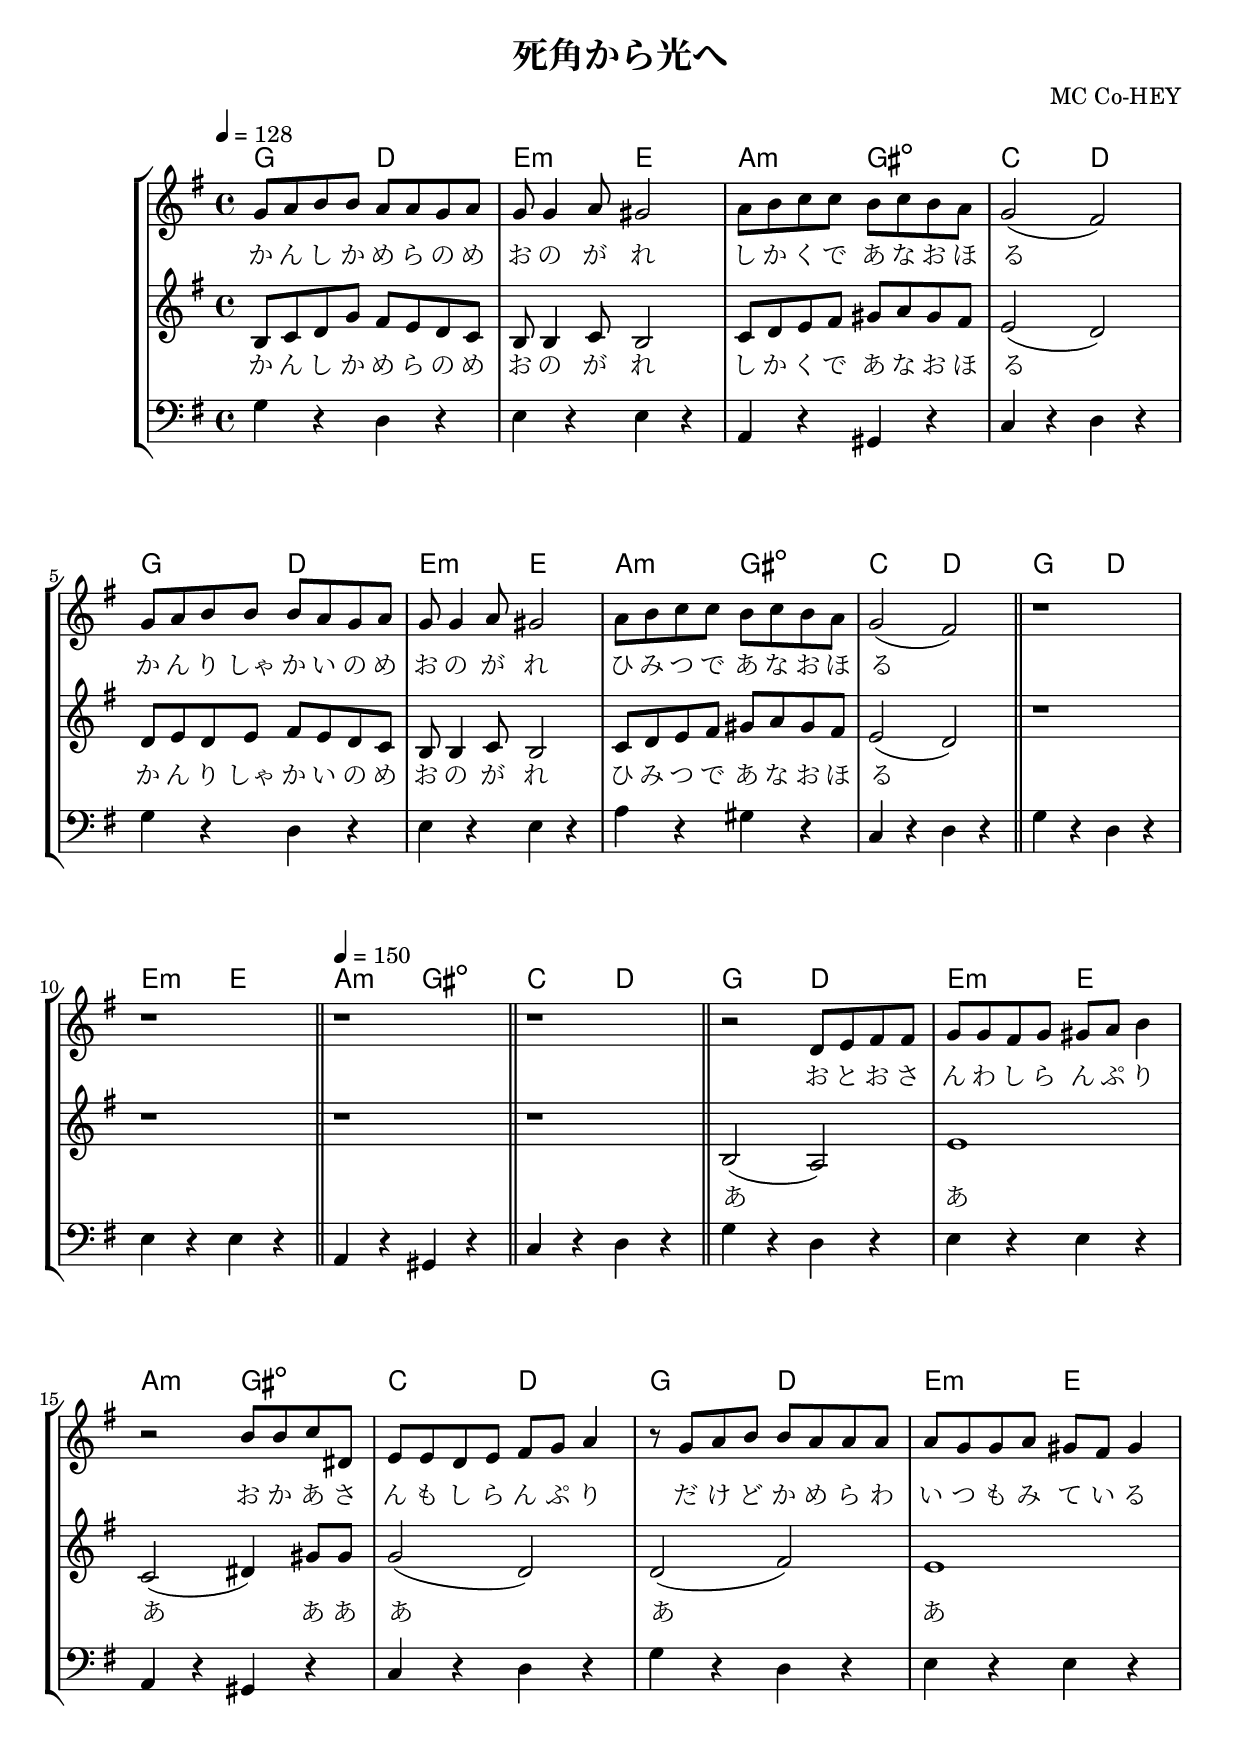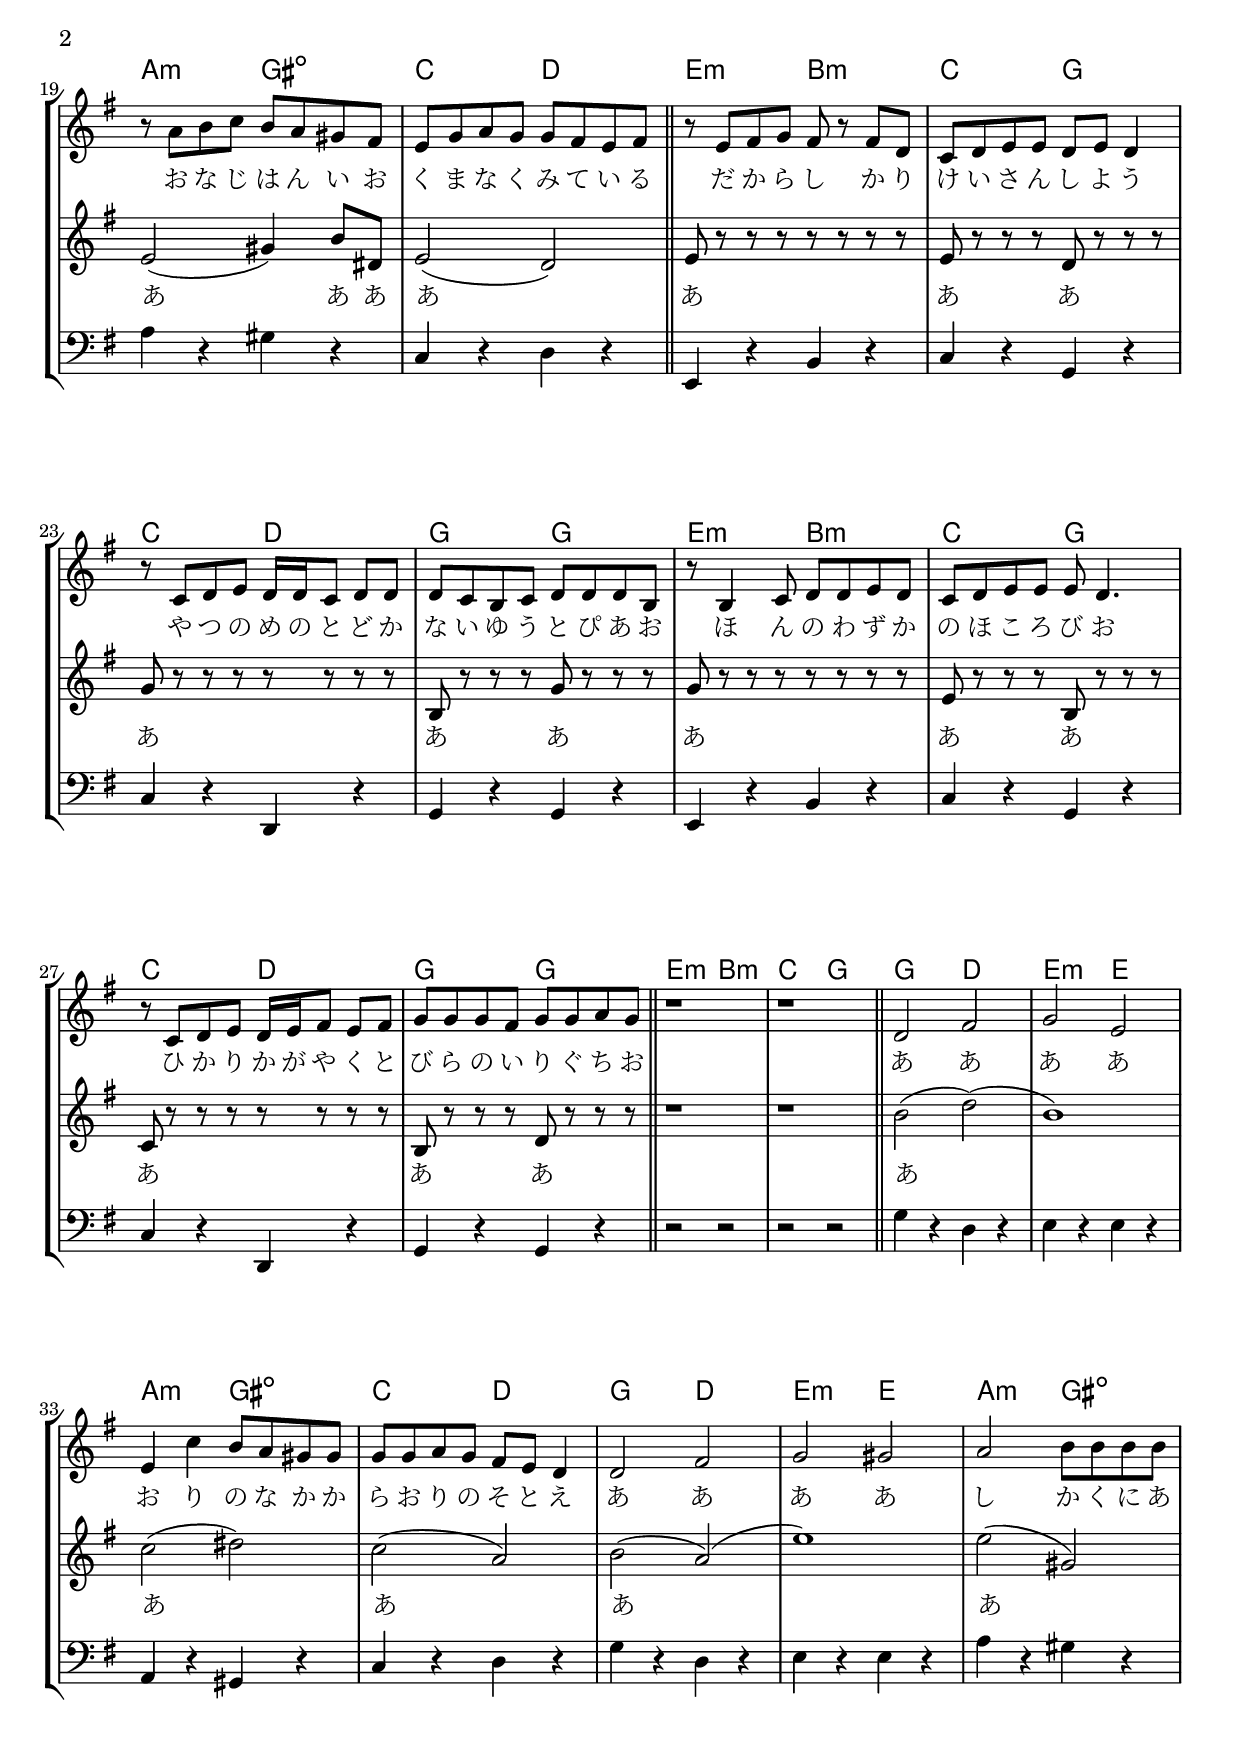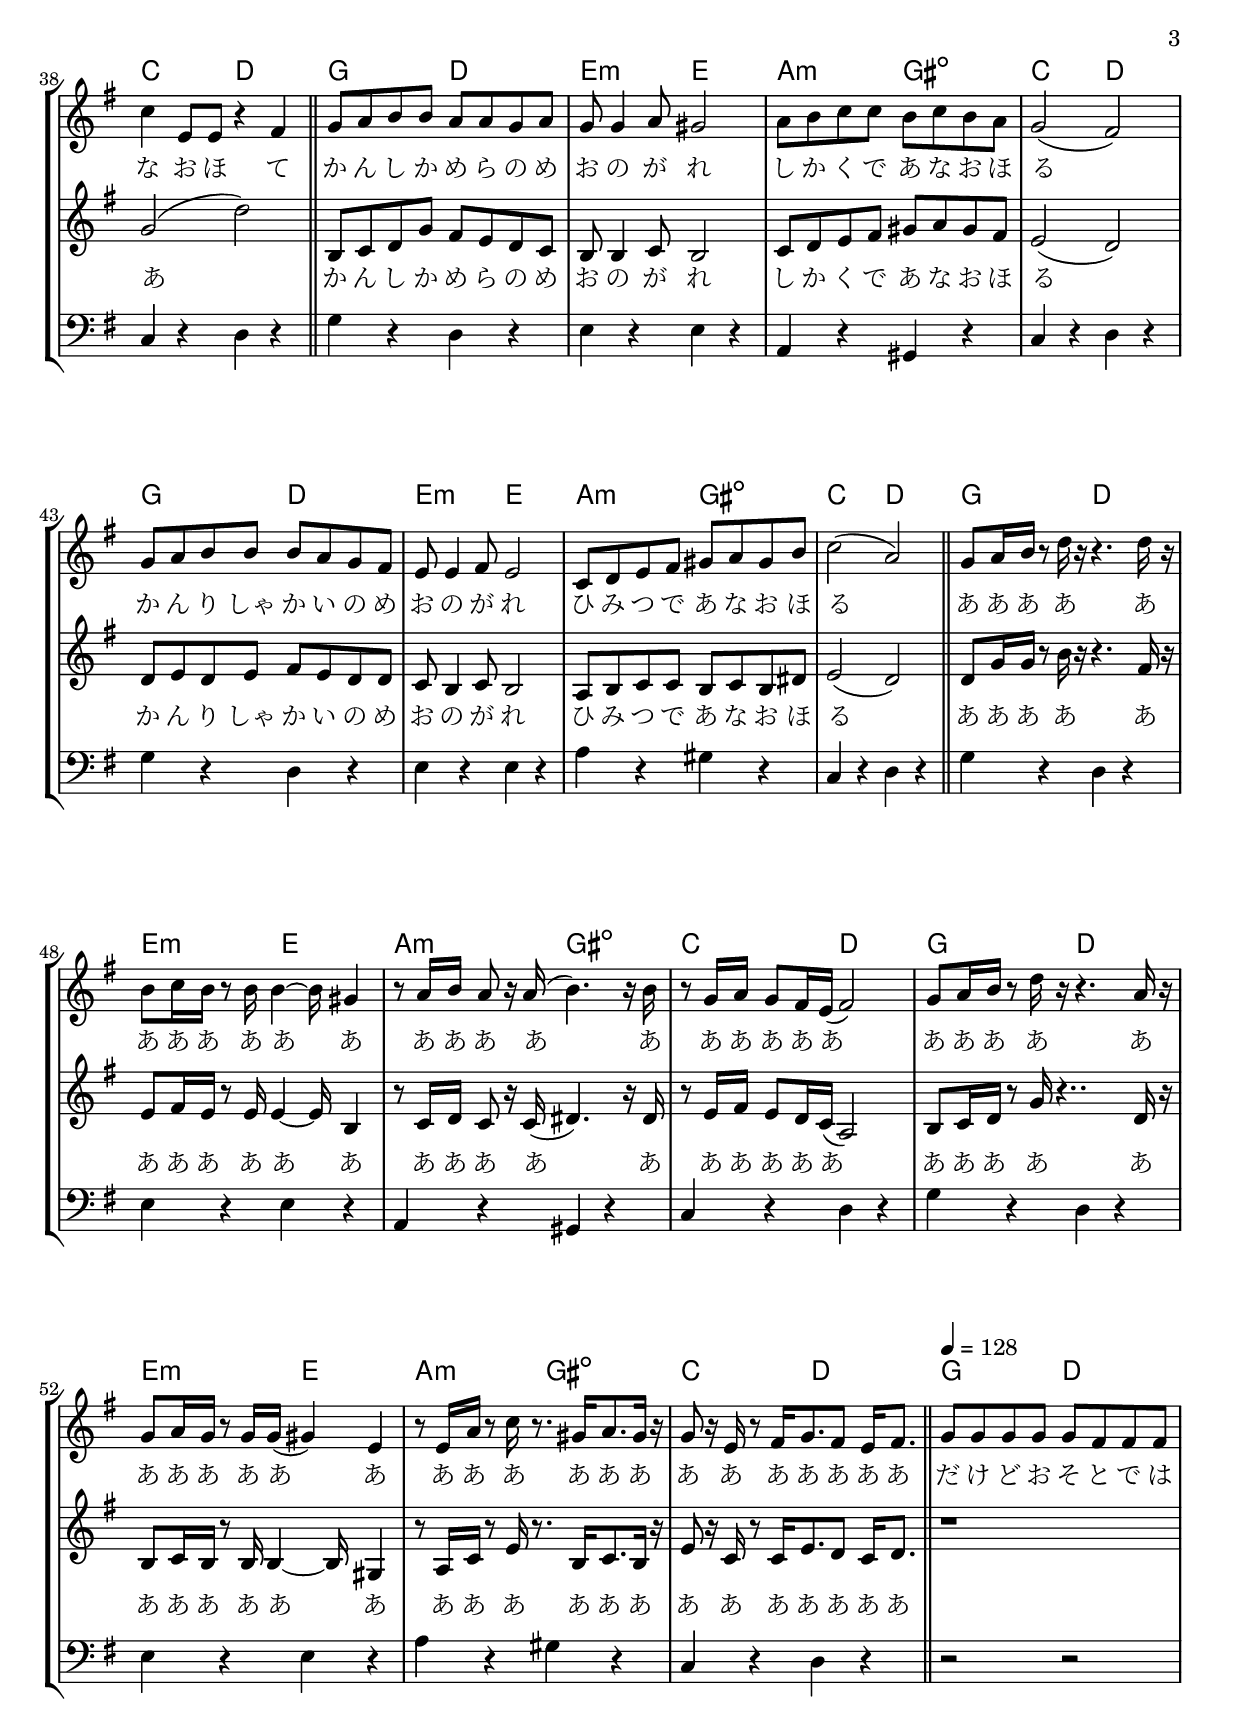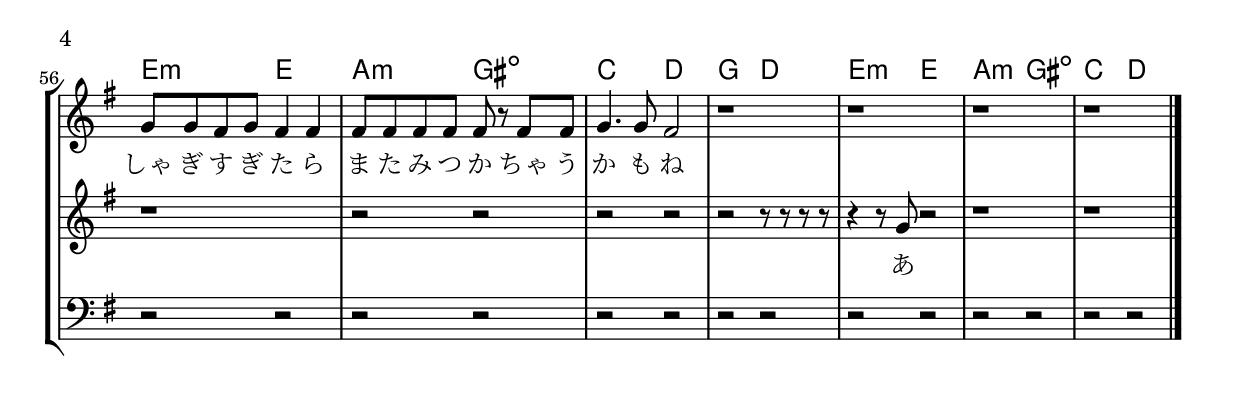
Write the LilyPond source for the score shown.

\version "2.12.1"

\header {
	title = \markup {死角から光へ}
	composer = \markup \center-column {"MC Co-HEY"}
}

harmony = \chordmode {
	g2 d e:m e a:m gis:dim c d g d e:m e a:m gis:dim c d 

	g d e:m e 

	a:m gis:dim 

	c d 

	g d e:m e a:m gis:dim c d g d e:m e a:m gis:dim c d 

	e:m b:m c g c d g g e:m b:m c g c d g g 

	e:m b:m c g 

	g d e:m e a:m gis:dim c d g d e:m e a:m gis:dim c d 

	g d e:m e a:m gis:dim c d g d e:m e a:m gis:dim c d 

	g d e:m e a:m gis:dim c d g d e:m e a:m gis:dim c d 

	g d e:m e a:m gis:dim c d g d e:m e a:m gis:dim c d 
}

melody = {
	\set Staff.midiInstrument = #"mmi0.48"
		\key g \major
	\tempo 4 = 128
g'8  a'8  b'8  b'8  a'8  a'8  g'8  a'8 
	g'8  g'4  a'8  gis'2 
	a'8  b'8  c''8  c''8  b'8  c''8  b'8  a'8 
	g'2  (fis'2) 
	g'8  a'8  b'8  b'8  b'8  a'8  g'8  a'8 
	g'8  g'4  a'8  gis'2 
	a'8  b'8  c''8  c''8  b'8  c''8  b'8  a'8 
	g'2  (fis'2)
	r1 | r1   
	\tempo 4 = 150
	r1   
	r1   
	\set Staff.midiInstrument = #"mmi0.48"
	r2  d'8  e'8  fis'8  fis'8 
	g'8  g'8  fis'8  g'8  gis'8  a'8  b'4 
	r2  b'8  b'8  c''8  dis'8 
	e'8  e'8  d'8  e'8  fis'8  g'8  a'4 
	r8  g'8  a'8  b'8  b'8  a'8  a'8  a'8 
	a'8  g'8  g'8  a'8  gis'8  fis'8  gis'4 
	r8  a'8  b'8  c''8  b'8  a'8  gis'8  fis'8 
	e'8  g'8  a'8  g'8  g'8  fis'8  e'8  fis'8
	\set Staff.midiInstrument = #"mmi0.48"
	r8  e'8  fis'8  g'8  fis'8  r8  fis'8  d'8 
	c'8  d'8  e'8  e'8  d'8  e'8  d'4 
	r8  c'8  d'8  e'8  d'16  d'16  c'8  d'8  d'8 
	d'8  c'8  b8  c'8  d'8  d'8  d'8  b8 
	r8  b4  c'8  d'8  d'8  e'8  d'8 
	c'8  d'8  e'8  e'8  e'8  d'4. 
	r8  c'8  d'8  e'8  d'16  e'16  fis'8  e'8  fis'8 
	g'8  g'8  g'8  fis'8  g'8  g'8  a'8  g'8
	r1 | r1   
	\set Staff.midiInstrument = #"mmi0.48"
	d'2  fis'2 
	g'2  e'2 
	e'4  c''4  b'8  a'8  gis'8  gis'8 
	g'8  g'8  a'8  g'8  fis'8  e'8  d'4 
	d'2  fis'2 
	g'2  gis'2 
	a'2  b'8  b'8  b'8  b'8 
	c''4  e'8  e'8  r4  fis'4
	\set Staff.midiInstrument = #"mmi0.48"
	g'8  a'8  b'8  b'8  a'8  a'8  g'8  a'8 
	g'8  g'4  a'8  gis'2 
	a'8  b'8  c''8  c''8  b'8  c''8  b'8  a'8 
	g'2  (fis'2) 
	g'8  a'8  b'8  b'8  b'8  a'8  g'8  fis'8 
	e'8  e'4  fis'8  e'2 
	c'8  d'8  e'8  fis'8  gis'8  a'8  gis'8  b'8 
	c''2  (a'2)
	\set Staff.midiInstrument = #"Electric Grand"
	g'8  a'16  b'16  r8  d''16  r16  r4.  d''16  r16 
	b'8  c''16  b'16  r8  b'16  b'4~b'16  gis'4 
	r8  a'16  b'16  a'8  r16  a'16  (b'4.)  r16  b'16 
	r8  g'16  a'16  g'8  fis'16  e'16  (fis'2) 
	g'8  a'16  b'16  r8  d''16  r16  r4.  a'16  r16 
	g'8  a'16  g'16  r8  g'16  g'16  (gis'4)  e'4 
	r8  e'16  a'16  r8  c''16  r8.  gis'16  a'8.  gis'16  r16 
	g'8  r16  e'16  r8  fis'16  g'8.  fis'8  e'16  fis'8.
	\set Staff.midiInstrument = #"mmi0.48"
		\tempo 4 = 128
g'8  g'8  g'8  g'8  g'8  fis'8  fis'8  fis'8 
	g'8  g'8  fis'8  g'8  fis'4  fis'4 
	fis'8  fis'8  fis'8  fis'8  fis'8  r8  fis'8  fis'8 
	g'4.  g'8  fis'2
	r1 r1 r1 r1 	\bar "|."
}

words = \lyricmode {
	か  ん  し  か  め  ら  の  め  お  の  が  れ  し  か  く  で  あ  な  お  ほ  る  か  ん  り  しゃ  か  い  の  め  お  の  が  れ  ひ  み  つ  で  あ  な  お  ほ  る  
	
	
	
	お  と  お  さ  ん  わ  し  ら  ん  ぷ  り  お  か  あ  さ  ん  も  し  ら  ん  ぷ  り  だ  け  ど  か  め  ら  わ  い  つ  も  み  て  い  る  お  な  じ  は  ん  い  お  く  ま  な  く  み  て  い  る  
	だ  か  ら  し  か  り  け  い  さ  ん  し  よ  う  や  つ  の  め  の  と  ど  か  な  い  ゆ  う  と  ぴ  あ  お  ほ  ん  の  わ  ず  か  の  ほ  こ  ろ  び  お  ひ  か  り  か  が  や  く  と  び  ら  の  い  り  ぐ  ち  お  
	
	あ  あ  あ  あ  お  り  の  な  か  か  ら  お  り  の  そ  と  え  あ  あ  あ  あ  し  か  く  に  あ  な  お  ほ  て  
	か  ん  し  か  め  ら  の  め  お  の  が  れ  し  か  く  で  あ  な  お  ほ  る  か  ん  り  しゃ  か  い  の  め  お  の  が  れ  ひ  み  つ  で  あ  な  お  ほ  る  
	あ  あ  あ  あ  あ  あ  あ  あ  あ  あ  あ  あ  あ  あ  あ  あ  あ  あ  あ  あ  あ  あ  あ  あ  あ  あ  あ  あ  あ  あ  あ  あ  あ  あ  あ  あ  あ  あ  あ  あ  あ  あ  あ  あ  あ  
	だ  け  ど  お  そ  と  で  は  しゃ  ぎ  す  ぎ  た  ら  ま  た  み  つ  か  ちゃ  う  か  も  ね  
}

secondmelody = {
	\set Staff.midiInstrument = #"fss0.35"
		\key g \major
	\tempo 4 = 128
b8  c'8  d'8  g'8  fis'8  e'8  d'8  c'8 
	b8  b4  c'8  b2 
	c'8  d'8  e'8  fis'8  gis'8  a'8  gis'8  fis'8 
	e'2  (d'2) 
	d'8  e'8  d'8  e'8  fis'8  e'8  d'8  c'8 
	b8  b4  c'8  b2 
	c'8  d'8  e'8  fis'8  gis'8  a'8  gis'8  fis'8 
	e'2  (d'2)
	r1 | r1   
	\tempo 4 = 150
	r1   
	r1   
	\set Staff.midiInstrument = #"Violin"
	b2  (a2) 
	e'1 
	c'2  (dis'4)  gis'8  gis'8 
	g'2  (d'2) 
	d'2  (fis'2) 
	e'1 
	e'2  (gis'4)  b'8  dis'8 
	e'2  (d'2)
	\set Staff.midiInstrument = #"Lead 2 (sawtooth)"
	e'8  r8  r8  r8  r8  r8  r8  r8 
	e'8  r8  r8  r8  d'8  r8  r8  r8 
	g'8  r8  r8  r8  r8  r8  r8  r8 
	b8  r8  r8  r8  g'8  r8  r8  r8 
	g'8  r8  r8  r8  r8  r8  r8  r8 
	e'8  r8  r8  r8  b8  r8  r8  r8 
	c'8  r8  r8  r8  r8  r8  r8  r8 
	b8  r8  r8  r8  d'8  r8  r8  r8
	r1 | r1   
	\set Staff.midiInstrument = #"Guitar harmonics"
	b'2  (d''2) 
	(b'1) 
	c''2  (dis''2) 
	c''2  (a'2) 
	b'2  (a'2) 
	(e''1) 
	e''2  (gis'2) 
	g'2  (d''2)
	\set Staff.midiInstrument = #"fss0.35"
	b8  c'8  d'8  g'8  fis'8  e'8  d'8  c'8 
	b8  b4  c'8  b2 
	c'8  d'8  e'8  fis'8  gis'8  a'8  gis'8  fis'8 
	e'2  (d'2) 
	d'8  e'8  d'8  e'8  fis'8  e'8  d'8  d'8 
	c'8  b4  c'8  b2 
	a8  b8  c'8  c'8  b8  c'8  b8  dis'8 
	e'2  (d'2)
	\set Staff.midiInstrument = #"Electric Grand"
	d'8  g'16  g'16  r8  b'16  r16  r4.  fis'16  r16 
	e'8  fis'16  e'16  r8  e'16  e'4~e'16  b4 
	r8  c'16  d'16  c'8  r16  c'16  (dis'4.)  r16  dis'16 
	r8  e'16  fis'16  e'8  d'16  c'16  (a2) 
	b8  c'16  d'16  r8  g'16  r4..  d'16  r16 
	b8  c'16  b16  r8  b16  b4~b16  gis4 
	r8  a16  c'16  r8  e'16  r8.  b16  c'8.  b16  r16 
	e'8  r16  c'16  r8  c'16  e'8.  d'8  c'16  d'8.
	\set Staff.midiInstrument = #"Viola"
		\tempo 4 = 128
r1 
	r1 
	r2  r2 
	r2  r2 
	r2  r8  r8  r8  r8 
	r4  r8  g'8  r2
	r1 r1 	\bar "|."
}

secondwords = \lyricmode {
	か  ん  し  か  め  ら  の  め  お  の  が  れ  し  か  く  で  あ  な  お  ほ  る  か  ん  り  しゃ  か  い  の  め  お  の  が  れ  ひ  み  つ  で  あ  な  お  ほ  る  
	
	
	
	あ  あ  あ  あ  あ  あ  あ  あ  あ  あ  あ  あ  
	あ  あ  あ  あ  あ  あ  あ  あ  あ  あ  あ  あ  
	
	あ  あ  あ  あ  あ  あ  
	か  ん  し  か  め  ら  の  め  お  の  が  れ  し  か  く  で  あ  な  お  ほ  る  か  ん  り  しゃ  か  い  の  め  お  の  が  れ  ひ  み  つ  で  あ  な  お  ほ  る  
	あ  あ  あ  あ  あ  あ  あ  あ  あ  あ  あ  あ  あ  あ  あ  あ  あ  あ  あ  あ  あ  あ  あ  あ  あ  あ  あ  あ  あ  あ  あ  あ  あ  あ  あ  あ  あ  あ  あ  あ  あ  あ  あ  あ  あ  
	あ  
}

tempochange = {
	\tempo 4 = 128
	r1 | r1 | r1 | r1 | r1 | r1 | r1 | r1 \bar "||"
	\tempo 4 = 128
	r1 | r1 \bar "||"
	\tempo 4 = 150
	r1 \bar "||"
	\tempo 4 = 150
	r1 \bar "||"
	\tempo 4 = 150
	r1 | r1 | r1 | r1 | r1 | r1 | r1 | r1 \bar "||"
	\tempo 4 = 150
	r1 | r1 | r1 | r1 | r1 | r1 | r1 | r1 \bar "||"
	\tempo 4 = 150
	r1 | r1 \bar "||"
	\tempo 4 = 150
	r1 | r1 | r1 | r1 | r1 | r1 | r1 | r1 \bar "||"
	\tempo 4 = 150
	r1 | r1 | r1 | r1 | r1 | r1 | r1 | r1 \bar "||"
	\tempo 4 = 150
	r1 | r1 | r1 | r1 | r1 | r1 | r1 | r1 \bar "||"
	\tempo 4 = 128
	r1 | r1 | r1 | r1 | r1 | r1 | r1 | r1 \bar "|."
}

mainacc = {
	\clef bass
	\set Staff.midiInstrument = #"Lead 8 (bass+lead)"
	\key g \major
	\tempo 4 = 128
	g4 r4
	d4 r4
	e4 r4
	e4 r4
	a,4 r4
	gis,4 r4
	c4 r4
	d4 r4
	g4 r4
	d4 r4
	e4 r4
	e4 r4
	a4 r4
	gis4 r4
	c4 r4
	d4 r4
	\bar "||"

	\set Staff.midiInstrument = #"Lead 8 (bass+lead)"
	g4 r4
	d4 r4
	e4 r4
	e4 r4
	\bar "||"

	\set Staff.midiInstrument = #"Lead 8 (bass+lead)"
	\tempo 4 = 150
	a,4 r4
	gis,4 r4
	\bar "||"

	\set Staff.midiInstrument = #"Lead 8 (bass+lead)"
	c4 r4
	d4 r4
	\bar "||"

	\set Staff.midiInstrument = #"Lead 8 (bass+lead)"
	g4 r4
	d4 r4
	e4 r4
	e4 r4
	a,4 r4
	gis,4 r4
	c4 r4
	d4 r4
	g4 r4
	d4 r4
	e4 r4
	e4 r4
	a4 r4
	gis4 r4
	c4 r4
	d4 r4
	\bar "||"

	\set Staff.midiInstrument = #"Lead 8 (bass+lead)"
	e,4 r4
	b,4 r4
	c4 r4
	g,4 r4
	c4 r4
	d,4 r4
	g,4 r4
	g,4 r4
	e,4 r4
	b,4 r4
	c4 r4
	g,4 r4
	c4 r4
	d,4 r4
	g,4 r4
	g,4 r4
	\bar "||"

	\set Staff.midiInstrument = #"Lead 8 (bass+lead)"
	r2
	r2
	r2
	r2
	\bar "||"

	\set Staff.midiInstrument = #"Lead 8 (bass+lead)"
	g4 r4
	d4 r4
	e4 r4
	e4 r4
	a,4 r4
	gis,4 r4
	c4 r4
	d4 r4
	g4 r4
	d4 r4
	e4 r4
	e4 r4
	a4 r4
	gis4 r4
	c4 r4
	d4 r4
	\bar "||"

	\set Staff.midiInstrument = #"Lead 8 (bass+lead)"
	g4 r4
	d4 r4
	e4 r4
	e4 r4
	a,4 r4
	gis,4 r4
	c4 r4
	d4 r4
	g4 r4
	d4 r4
	e4 r4
	e4 r4
	a4 r4
	gis4 r4
	c4 r4
	d4 r4
	\bar "||"

	\set Staff.midiInstrument = #"Lead 8 (bass+lead)"
	g4 r4
	d4 r4
	e4 r4
	e4 r4
	a,4 r4
	gis,4 r4
	c4 r4
	d4 r4
	g4 r4
	d4 r4
	e4 r4
	e4 r4
	a4 r4
	gis4 r4
	c4 r4
	d4 r4
	\bar "||"

	\set Staff.midiInstrument = #"Acoustic grand"
	\tempo 4 = 128
	r2
	r2
	r2
	r2
	r2
	r2
	r2
	r2
	r2
	r2
	r2
	r2
	r2
	r2
	r2
	r2
	\bar "|."
}

subacc = {
	\clef bass
	\set Staff.midiInstrument = #"Acoustic grand"
	\key g \major
	\tempo 4 = 128
	r2
	r2
	r2
	r2
	r2
	r2
	r2
	r2
	r2
	r2
	r2
	r2
	r2
	r2
	r2
	r2
	\bar "||"

	\set Staff.midiInstrument = #"Acoustic grand"
	r2
	r2
	r2
	r2
	\bar "||"

	\set Staff.midiInstrument = #"Electric Guitar (muted)"
	\tempo 4 = 150
	a,16 e' c' e' a, e' c' e'
	gis,16 gis' d' gis' gis, gis' d' gis'
	\bar "||"

	\set Staff.midiInstrument = #"Electric Guitar (muted)"
	c16 g' e' g' c g' e' g'
	d16 fis' d' fis' d fis' d' fis'
	\bar "||"

	\set Staff.midiInstrument = #"Electric Guitar (muted)"
	g16 d' b d' g d' b d'
	d16 fis' d' fis' d fis' d' fis'
	e16 g' b g' e g' b g'
	e16 e' b e' e e' b e'
	a,16 e' c' e' a, e' c' e'
	gis,16 gis' d' gis' gis, gis' d' gis'
	c16 g' e' g' c g' e' g'
	d16 fis' d' fis' d fis' d' fis'
	g16 g' d' g' g g' d' g'
	d16 fis' d' fis' d fis' d' fis'
	e16 g' b g' e g' b g'
	e16 gis' b gis' e gis' b gis'
	a16 e' c' e' a e' c' e'
	gis16 gis' d' gis' gis gis' d' gis'
	c16 g' e' g' c g' e' g'
	d16 fis' d' fis' d fis' d' fis'
	\bar "||"

	\set Staff.midiInstrument = #"Electric Guitar (muted)"
	r8 e,8 <b, e g>4
	b,64~ <b,~ d~> <b,~ d~ fis~> <b, d fis b>~ <b, d fis b>4..
	r8 c8 <c e g>4
	g,64~ <g,~ b,~> <g,~ b,~ d~> <g, b, d g>~ <g, b, d g>4..
	r8 c8 <c e g>4
	d,64~ <d,~ a,~> <d,~ a,~ fis~> <d, a, fis a>~ <d, a, fis a>4..
	r8 g,8 <b, d g>4
	g,64~ <g,~ b,~> <g,~ b,~ d~> <g, b, d g>~ <g, b, d g>4..
	r8 e,8 <b, e g>4
	b,64~ <b,~ d~> <b,~ d~ fis~> <b, d fis b>~ <b, d fis b>4..
	r8 c8 <c e g>4
	g,64~ <g,~ b,~> <g,~ b,~ d~> <g, b, d g>~ <g, b, d g>4..
	r8 c8 <c e g>4
	d,64~ <d,~ a,~> <d,~ a,~ fis~> <d, a, fis a>~ <d, a, fis a>4..
	r8 g,8 <b, d g>4
	g,64~ <g,~ b,~> <g,~ b,~ d~> <g, b, d g>~ <g, b, d g>4..
	\bar "||"

	\set Staff.midiInstrument = #"Electric Guitar (muted)"
	r2
	r2
	r2
	r2
	\bar "||"

	\set Staff.midiInstrument = #"Electric Guitar (muted)"
	g16 g16 <g b d'>16 g16   g32 g32 g16 <g b d'>16 g16
	d16 d16 <a d' fis'>16 d16   d32 d32 d16 <a d' fis'>16 d16
	e16 e16 <g b g'>16 e16   e32 e32 e16 <g b g'>16 e16
	e16 e16 <gis b e'>16 e16   e32 e32 e16 <gis b e'>16 e16
	a,16 a,16 <a c' e'>16 a,16   a,32 a,32 a,16 <a c' e'>16 a,16
	gis,16 gis,16 <b d' gis'>16 gis,16   gis,32 gis,32 gis,16 <b d' gis'>16 gis,16
	c16 c16 <c' e' g'>16 c16   c32 c32 c16 <c' e' g'>16 c16
	d16 d16 <a d' fis'>16 d16   d32 d32 d16 <a d' fis'>16 d16
	g16 g16 <b d' g'>16 g16   g32 g32 g16 <b d' g'>16 g16
	d16 d16 <a d' fis'>16 d16   d32 d32 d16 <a d' fis'>16 d16
	e16 e16 <g b g'>16 e16   e32 e32 e16 <g b g'>16 e16
	e16 e16 <b b gis'>16 e16   e32 e32 e16 <b b gis'>16 e16
	a16 a16 <a c' e'>16 a16   a32 a32 a16 <a c' e'>16 a16
	gis16 gis16 <b d' gis'>16 gis16   gis32 gis32 gis16 <b d' gis'>16 gis16
	c16 c16 <c' e' g'>16 c16   c32 c32 c16 <c' e' g'>16 c16
	d16 d16 <a d' fis'>16 d16   d32 d32 d16 <a d' fis'>16 d16
	\bar "||"

	\set Staff.midiInstrument = #"Electric Guitar (muted)"
	g16 g16 <g b d'>16 g16   g32 g32 g16 <g b d'>16 g16
	d16 d16 <a d' fis'>16 d16   d32 d32 d16 <a d' fis'>16 d16
	e16 e16 <g b g'>16 e16   e32 e32 e16 <g b g'>16 e16
	e16 e16 <gis b e'>16 e16   e32 e32 e16 <gis b e'>16 e16
	a,16 a,16 <a c' e'>16 a,16   a,32 a,32 a,16 <a c' e'>16 a,16
	gis,16 gis,16 <b d' gis'>16 gis,16   gis,32 gis,32 gis,16 <b d' gis'>16 gis,16
	c16 c16 <c' e' g'>16 c16   c32 c32 c16 <c' e' g'>16 c16
	d16 d16 <a d' fis'>16 d16   d32 d32 d16 <a d' fis'>16 d16
	g16 g16 <b d' g'>16 g16   g32 g32 g16 <b d' g'>16 g16
	d16 d16 <a d' fis'>16 d16   d32 d32 d16 <a d' fis'>16 d16
	e16 e16 <g b g'>16 e16   e32 e32 e16 <g b g'>16 e16
	e16 e16 <b b gis'>16 e16   e32 e32 e16 <b b gis'>16 e16
	a16 a16 <a c' e'>16 a16   a32 a32 a16 <a c' e'>16 a16
	gis16 gis16 <b d' gis'>16 gis16   gis32 gis32 gis16 <b d' gis'>16 gis16
	c16 c16 <c' e' g'>16 c16   c32 c32 c16 <c' e' g'>16 c16
	d16 d16 <a d' fis'>16 d16   d32 d32 d16 <a d' fis'>16 d16
	\bar "||"

	\set Staff.midiInstrument = #"Electric Guitar (muted)"
	g16 g16 <g b d'>16 g16   g32 g32 g16 <g b d'>16 g16
	d16 d16 <a d' fis'>16 d16   d32 d32 d16 <a d' fis'>16 d16
	e16 e16 <g b g'>16 e16   e32 e32 e16 <g b g'>16 e16
	e16 e16 <gis b e'>16 e16   e32 e32 e16 <gis b e'>16 e16
	a,16 a,16 <a c' e'>16 a,16   a,32 a,32 a,16 <a c' e'>16 a,16
	gis,16 gis,16 <b d' gis'>16 gis,16   gis,32 gis,32 gis,16 <b d' gis'>16 gis,16
	c16 c16 <c' e' g'>16 c16   c32 c32 c16 <c' e' g'>16 c16
	d16 d16 <a d' fis'>16 d16   d32 d32 d16 <a d' fis'>16 d16
	g16 g16 <b d' g'>16 g16   g32 g32 g16 <b d' g'>16 g16
	d16 d16 <a d' fis'>16 d16   d32 d32 d16 <a d' fis'>16 d16
	e16 e16 <g b g'>16 e16   e32 e32 e16 <g b g'>16 e16
	e16 e16 <b b gis'>16 e16   e32 e32 e16 <b b gis'>16 e16
	a16 a16 <a c' e'>16 a16   a32 a32 a16 <a c' e'>16 a16
	gis16 gis16 <b d' gis'>16 gis16   gis32 gis32 gis16 <b d' gis'>16 gis16
	c16 c16 <c' e' g'>16 c16   c32 c32 c16 <c' e' g'>16 c16
	d16 d16 <a d' fis'>16 d16   d32 d32 d16 <a d' fis'>16 d16
	\bar "||"

	\set Staff.midiInstrument = #"Acoustic grand"
	\tempo 4 = 128
	r2
	r2
	r2
	r2
	r2
	r2
	r2
	r2
	r2
	r2
	r2
	r2
	r2
	r2
	r2
	r2
	\bar "|."
}

percA = {
	\drummode {
	\times 16/12{ cymr8. cymr8 cymr16 cymr8. cymr8 cymr16 } |\times 16/12{ r8. cymr8 cymr16 cymr8. cymr8 cymr16 } |\times 16/12{ cymr8. cymr8 cymr16 cymr8. cymr8 cymr16 } |\times 16/12{ r8. cymr8 cymr16 cymr8. cymr8 cymr16 } |\times 16/12{ cymr8. cymr8 cymr16 cymr8. cymr8 cymr16 } |\times 16/12{ r8. cymr8 cymr16 cymr8. cymr8 cymr16 } |\times 16/12{ cymr8. cymr8 cymr16 cymr8. cymr8 cymr16 } |\times 16/12{ cymr8. cymr8 cymr4. r16 } \bar "||"
	\times 16/12{ cymr8. cymr8 cymr16 cymr8. cymr8 cymr16 } |\times 16/12{ cymr8. cymr8 cymr4. r16 } \bar "||"
	r1  \bar "||"
	r1  \bar "||"
	r4 hh4 hh4 hh4  |hh4 hh4 hh4 hh4  |hh4 hh4 hh4 hh4  |hh4 hh4 hh4 hh4  |r4 hh4 hh4 hh4  |hh4 hh4 hh4 hh4  |hh4 hh4 hh4 hh4  |r1  \bar "||"
	r8 cymr16 cymr16 cymr8 cymr16 cymr16 cymr8 cymr16 cymr16 cymr8 cymr8  |cymr8 cymr16 cymr16 cymr8 cymr16 cymr16 cymr8 cymr16 cymr16 cymr8 cymr8  |cymr8 cymr16 cymr16 cymr8 cymr16 cymr16 cymr8 cymr16 cymr16 cymr8 cymr16 cymr16  |cymr8 cymr16 cymr16 cymr8 cymr16 cymr16 cymr8 cymr16 cymr16 cymr8 cymr8  |r8 cymr16 cymr16 cymr8 cymr16 cymr16 cymr8 cymr16 cymr16 cymr8 cymr8  |cymr8 cymr16 cymr16 cymr8 cymr16 cymr16 cymr8 cymr16 cymr16 cymr8 cymr8  |cymr8 cymr16 cymr16 cymr8 cymr16 cymr16 cymr8 cymr16 cymr16 cymr8 cymr16 cymr16  |cymr8 cymr16 cymr16 cymr8 cymr16 cymr16 cymr8 cymr16 cymr16 cymr8 cymr8  \bar "||"
	r4 hh8. hh4 r16 hh4  |hh4 hh8 hh4. hh4  \bar "||"
	r4 hh4 hh4 hh4  |hh4 hh4 hh4 hh4  |hh4 hh4 hh4 hh4  |hh4 hh4 hh4 hh4  |r4 hh4 hh4 hh4  |hh4 hh4 hh4 hh4  |hh4 hh4 hh4 hh4  |r1  \bar "||"
	r8 cymr8 cymr8 cymr8 cymr8 cymr8 cymr8 cymr8  |cymr8 cymr8 cymr8 cymr8 cymr8 cymr8 cymr8 cymr8  |cymr8 cymr8 cymr8 cymr8 cymr8 cymr8 cymr8 cymr8  |cymr8 cymr8 cymr8 cymr8 cymr8 cymr8 cymr8 cymr8  |r8 cymr8 cymr8 cymr8 cymr8 cymr8 cymr8 cymr8  |cymr8 cymr8 cymr8 cymr8 cymr8 cymr8 cymr8 cymr8  |cymr8 cymr8 cymr8 cymr8 cymr8 cymr8 cymr8 cymr8  |cymr8 cymr8 cymr4 cymr8 cymr4.  \bar "||"
	r8 cymr8 cymr8 cymr8 cymr8 cymr8 cymr8 cymr8  |cymr8 cymr8 cymr8 cymr8 cymr8 cymr8 cymr8 cymr8  |cymr8 cymr8 cymr8 cymr8 cymr8 cymr8 cymr8 cymr8  |cymr8 cymr8 cymr8 cymr8 cymr8 cymr8 cymr8 cymr8  |r8 cymr8 cymr8 cymr8 cymr8 cymr8 cymr8 cymr8  |cymr8 cymr8 cymr8 cymr8 cymr8 cymr8 cymr8 cymr8  |cymr8 cymr8 cymr8 cymr8 cymr8 cymr8 cymr8 cymr8  |cymr8 cymr8 cymr4 cymr8 cymr4.  \bar "||"
	r1 |r1 |r1 |r1 |r1 |r1 |r1 |r1 \bar "|."
	}
}

percB = {
	\drummode {
	\times 16/12{ r2 r8 hhp8 } |\times 16/12{ r2. } |\times 16/12{ r2 r8 hhp8 } |\times 16/12{ hhp2. } |\times 16/12{ r2 r8 hhp8 } |\times 16/12{ r2. } |\times 16/12{ r2 r8 hhp8 } |\times 16/12{ hhp2. } \bar "||"
	\times 16/12{ r2 r8 hhp8 } |\times 16/12{ r2. } \bar "||"
	sn16 sn16 sn16 sn16 sn16 sn16 sn16 sn16 sn16 sn16 sn16 sn16 sn16 sn16 sn16 sn16  \bar "||"
	sn16 sn16 sn16 sn16 sn16 sn16 sn16 sn16 sn16 sn16 sn16 sn16 sn16 sn16 sn16 sn16  \bar "||"
	r4 sn8 sn4. sn4  |r4 sn8 sn4. sn4  |r4 sn8 sn4. sn4  |r4 sn8 sn4. sn4  |r4 sn8 sn4. sn4  |r4 sn8 sn4. sn4  |r4 sn8 sn4. sn4  |sn16 sn16 sn16 sn16 sn16 sn16 sn16 sn16 sn16 sn16 sn16 sn16 sn16 sn16 sn16 sn16  \bar "||"
	r4 sn2 sn4  |r4 sn8 sn4. sn4  |r4 sn2 sn4  |r4 sn8 sn4. sn4  |r4 sn2 sn4  |r4 sn8 sn4. sn4  |r4 sn2 sn4  |r4 sn2 sn8 sn16 sn16  \bar "||"
	r8 hhp4 hhp4 hhp4 hhp8  |r8 hhp2 hhp4.  \bar "||"
	r4 sn8 sn4. sn4  |r4 sn8 sn4. sn4  |r4 sn8 sn4. sn4  |r4 sn8 sn4. sn4  |r4 sn8 sn4. sn4  |r4 sn8 sn4. sn4  |r4 sn8 sn4. sn4  |sn16 sn16 sn16 sn16 sn16 sn16 sn16 sn16 sn16 sn16 sn16 sn16 sn16 sn16 sn16 sn16  \bar "||"
	r4 sn8 sn4. sn4  |r4 sn8 sn4. sn4  |r4 sn8 sn4. sn4  |r4 sn8 sn4. sn4  |r4 sn8 sn4. sn4  |r4 sn8 sn4. sn4  |r4 sn8 sn4. sn4  |r8 sn8 sn4 sn8 sn8 sn16 sn16 sn16 sn16  \bar "||"
	r4 sn8 sn4. sn4  |r4 sn8 sn4. sn4  |r4 sn8 sn4. sn4  |r4 sn8 sn4. sn4  |r4 sn8 sn4. sn4  |r4 sn8 sn4. sn4  |r4 sn8 sn4. sn4  |r8 sn8 sn4 sn8 sn8 sn16 sn16 sn16 sn16  \bar "||"
	r1 |r1 |r1 |r1 |r1 |r1 |r1 |r1 \bar "|."
	}
}

percC = {
	\drummode {
	\times 16/12{ bd4. bd4 r16 bd16 } |\times 16/12{ bd4. bd4. } |\times 16/12{ bd4. bd4 r16 bd16 } |\times 16/12{ bd4. bd4 r16 bd16 } |\times 16/12{ bd4. bd4 r16 bd16 } |\times 16/12{ bd4. bd4. } |\times 16/12{ bd4. bd4 r16 bd16 } |\times 16/12{ bd4 r16 bd16 bd4. } \bar "||"
	\times 16/12{ bd4. bd4 r16 bd16 } |\times 16/12{ bd4 r16 bd16 bd4. } \bar "||"
	bd4 bd4 bd8 bd8 bd8 bd8  \bar "||"
	bd4 bd4 bd8 bd8 bd8 bd8  \bar "||"
	bd4 bd4 bd4 bd4  |bd4 bd4 bd4 bd8 bd8  |bd4 bd4 bd4 bd4  |bd4 bd4 bd4 bd8 bd8  |bd4 bd4 bd4 bd4  |bd4 bd4 bd4 bd8 bd8  |bd4 bd4 bd4 bd4  |bd4 bd4 bd8 bd8 bd8 bd8  \bar "||"
	bd8. bd16 bd8. bd16 bd8. bd16 bd8. bd16  |bd8. bd16 bd8. bd16 bd8. bd16 bd4  |bd8. bd16 bd8. bd16 bd8. bd16 bd8. bd16  |bd8. bd16 bd8. bd16 bd8. bd16 bd4  |bd8. bd16 bd8. bd16 bd8. bd16 bd8. bd16  |bd8. bd16 bd8. bd16 bd8. bd16 bd4  |bd8. bd16 bd8. bd16 bd8. bd16 bd8. bd16  |bd8. bd16 bd8. bd16 bd8. bd16 bd8. bd16  \bar "||"
	r4 sn2 sn8. sn16  |r4 sn2 sn8 sn16 sn16  \bar "||"
	bd4 bd4 bd4 bd4  |bd4 bd4 bd4 bd8 bd8  |bd4 bd4 bd4 bd4  |bd4 bd4 bd4 bd8 bd8  |bd4 bd4 bd4 bd4  |bd4 bd4 bd4 bd8 bd8  |bd4 bd4 bd4 bd4  |bd4 bd4 bd8 bd8 bd8 bd8  \bar "||"
	bd4 bd4 bd4 bd4  |bd4 bd4 bd8 bd8 bd4  |bd4 bd4 bd4 bd4  |bd4 bd4 bd8 bd8 bd4  |bd4 bd4 bd4 bd4  |bd4 bd4 bd8 bd8 bd4  |bd4 bd4 bd4 bd4  |bd4. bd8 bd4 bd8 bd8  \bar "||"
	bd4 bd4 bd4 bd4  |bd4 bd4 bd8 bd8 bd4  |bd4 bd4 bd4 bd4  |bd4 bd4 bd8 bd8 bd4  |bd4 bd4 bd4 bd4  |bd4 bd4 bd8 bd8 bd4  |bd4 bd4 bd4 bd4  |bd4. bd8 bd4 bd8 bd8  \bar "||"
	r1 |r1 |r1 |r1 |r1 |r1 |r1 |r1 \bar "|."
	}
}

percD = {
	\drummode {
	\times 16/12{ r2. } |\times 16/12{ rb2. } |\times 16/12{ r2. } |\times 16/12{ rb2. } |\times 16/12{ r2. } |\times 16/12{ rb2. } |\times 16/12{ r2. } |\times 16/12{ rb2. } \bar "||"
	\times 16/12{ r2. } |\times 16/12{ rb2. } \bar "||"
	r8 hhp4 hhp4 hhp4 hhp8  \bar "||"
	r8 hhp4 hhp4 hhp4 hhp8  \bar "||"
	r8 hhp4 hhp4 hhp4 hhp8  |r8 hhp4 hhp4 hhp4 hhp8  |r8 hhp4 hhp4 hhp4 hhp8  |r8 hhp4 hhp4 hhp4 hhp8  |r8 hhp4 hhp4 hhp4 hhp8  |r8 hhp4 hhp4 hhp4 hhp8  |r8 hhp4 hhp4 hhp4 hhp8  |r8 hhp4 hhp4 hhp4 hhp8  \bar "||"
	r1  |r2 r16 tommh4. r16  |r1  |r2 r16 tommh4. r16  |r1  |r2 r16 tommh4. r16  |r1  |r4. tommh2 r8  \bar "||"
	bd4. r16 bd8. bd4 bd8  |bd8 bd4 r16 bd8. bd4 bd8  \bar "||"
	r8 hhp4 hhp4 hhp4 hhp8  |r8 hhp4 hhp4 hhp4 hhp8  |r8 hhp4 hhp4 hhp4 hhp8  |r8 hhp4 hhp4 hhp4 hhp8  |r8 hhp4 hhp4 hhp4 hhp8  |r8 hhp4 hhp4 hhp4 hhp8  |r8 hhp4 hhp4 hhp4 hhp8  |r8 hhp4 hhp4 hhp4 hhp8  \bar "||"
	cymc1  |r1 |r1 |r1 |cymc1  |r1 |r1 |r1 \bar "||"
	cymc1  |r1 |r1 |r1 |cymc1  |r1 |r1 |r1 \bar "||"
	r1 |r1 |r1 |r1 |r1 |r1 |r1 |r1 \bar "|."
	}
}

percE = {
	\drummode {
	r1 |r1 |r1 |r1 |r1 |r1 |r1 |\times 16/12{ r4. sn8 sn4 } \bar "||"
	r1 |\times 16/12{ r4. sn8 sn4 } \bar "||"
	cymc1  \bar "||"
	cymc1  \bar "||"
	cymc1  |r1 |r1 |r1 |cymc1  |r1 |r1 |r1 \bar "||"
	r1  |r2. r8 toml8  |r1  |r2. r8 toml8  |r1  |r2. r8 toml8  |r1  |r2 r16 toml4. r16  \bar "||"
	r1  |r4. r16 hho2 r16  \bar "||"
	cymc1  |r1 |r1 |r1 |cymc1  |r1 |r1 |r1 \bar "||"
	r1 |r1 |r1 |r1 |r1 |r1 |r1 |r4 r16 hhp8 hhp2 r16  \bar "||"
	r1 |r1 |r1 |r1 |r1 |r1 |r1 |r4 r16 hhp8 hhp2 r16  \bar "||"
	r1 |r1 |r1 |r1 |r1 |r1 |r1 |r1 \bar "|."
	}
}

percF = {
	\drummode {
	r1 |r1 |r1 |r1 |r1 |r1 |r1 |\times 16/12{ r2 r16 tommh16 tommh8 } \bar "||"
	r1 |\times 16/12{ r2 r16 tommh16 tommh8 } \bar "||"
	r1 \bar "||"
	r1 \bar "||"
	r1 | r1 | r1 | r1 | r1 | r1 | r1 | r1 \bar "||"
	cymc1  |r1 |r1 |r1 |cymc1  |r1 |r1 |r1 \bar "||"
	cymc1  |r1 \bar "||"
	r1 | r1 | r1 | r1 | r1 | r1 | r1 | r1 \bar "||"
	r1 |r1 |r1 |r1 |r1 |r1 |r1 |r4. hh2 r8  \bar "||"
	r1 |r1 |r1 |r1 |r1 |r1 |r1 |r4. hh2 r8  \bar "||"
	r1 | r1 | r1 | r1 | r1 | r1 | r1 | r1 \bar "|."
	}
}

percG = {
	\drummode {
	r1 |r1 |r1 |r1 |r1 |r1 |r1 |\times 16/12{ r2 r8. toml16 } \bar "||"
	r1 |\times 16/12{ r2 r8. toml16 } \bar "||"
	r1 \bar "||"
	r1 \bar "||"
	r1 | r1 | r1 | r1 | r1 | r1 | r1 | r1 \bar "||"
	r1 | r1 | r1 | r1 | r1 | r1 | r1 | r1 \bar "||"
	r1 | r1 \bar "||"
	r1 | r1 | r1 | r1 | r1 | r1 | r1 | r1 \bar "||"
	r1 | r1 | r1 | r1 | r1 | r1 | r1 | r1 \bar "||"
	r1 | r1 | r1 | r1 | r1 | r1 | r1 | r1 \bar "||"
	r1 | r1 | r1 | r1 | r1 | r1 | r1 | r1 \bar "|."
	}
}

\score {
	<<
		\new StaffGroup <<
			\new ChordNames {\harmony}
			\new Voice = "melody" {\melody}
			\new Lyrics \lyricsto "melody" \words
			\new Voice = "secondmelody" {\secondmelody}
			\new Lyrics \lyricsto "secondmelody" \secondwords
			\new Staff = "mainacc" {\mainacc}
		>>
	>>
	\layout { }
}
